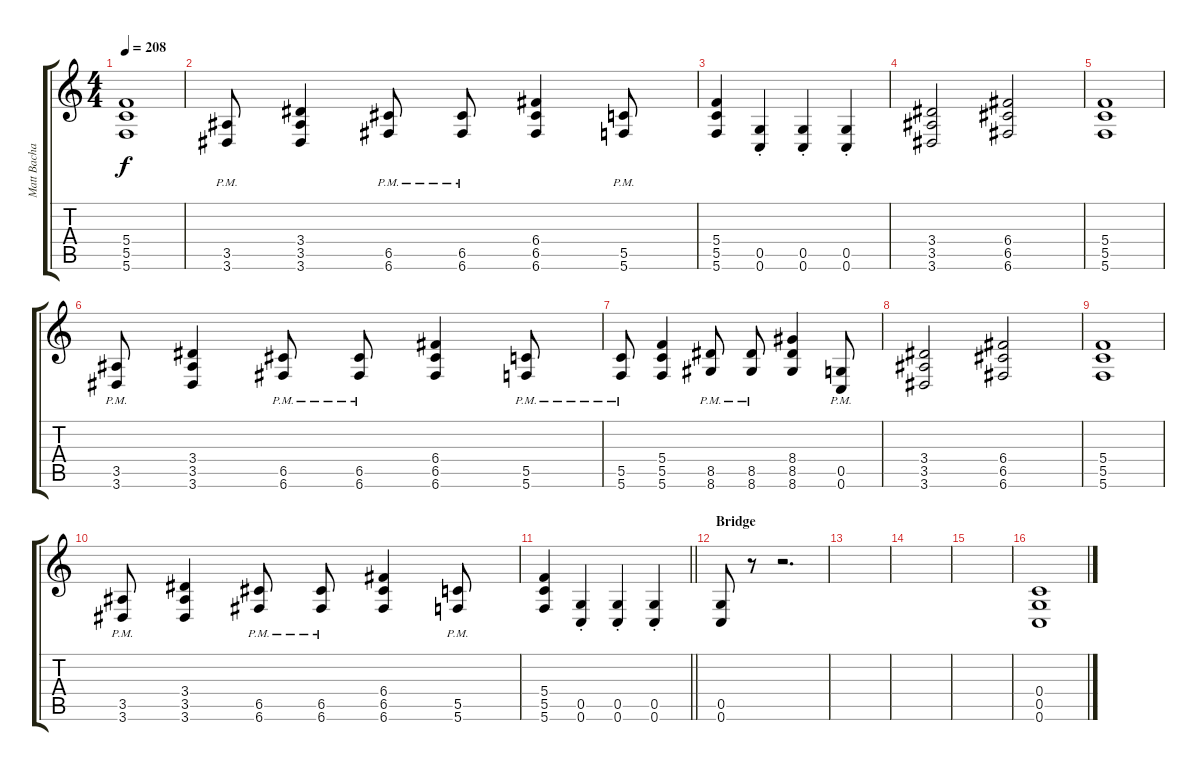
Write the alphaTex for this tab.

\track ("Matt Bachand" "Matt Bacha") {instrument distortionguitar}
\staff {score tabs}
\tuning (D4 A3 F3 C3 G2 C2) {hide}
\ts (4 4)
\tempo 208
\clef g2
\ks c
(5.4 5.5 5.6).1{dy f} |
(3.5{pm} 3.6{pm}).8 (3.4 3.5 3.6).4 (6.5{pm} 6.6{pm}).8 (6.5{pm} 6.6{pm}).8 (6.4 6.5 6.6).4 (5.5{pm} 5.6{pm}).8 |
(5.4 5.5 5.6).4 (0.5{st} 0.6{st}).4 (0.5{st} 0.6{st}).4 (0.5{st} 0.6{st}).4 |
(3.4 3.5 3.6).2 (6.4 6.5 6.6).2 |
(5.4 5.5 5.6).1 |
(3.5{pm} 3.6{pm}).8 (3.4 3.5 3.6).4 (6.5{pm} 6.6{pm}).8 (6.5{pm} 6.6{pm}).8 (6.4 6.5 6.6).4 (5.5{pm} 5.6{pm}).8 |
(5.5{pm} 5.6{pm}).8 (5.4 5.5 5.6).4 (8.5{pm} 8.6{pm}).8 (8.5{pm} 8.6{pm}).8 (8.4 8.5 8.6).4 (0.5{pm} 0.6{pm}).8 |
(3.4 3.5 3.6).2 (6.4 6.5 6.6).2 |
(5.4 5.5 5.6).1 |
(3.5{pm} 3.6{pm}).8 (3.4 3.5 3.6).4 (6.5{pm} 6.6{pm}).8 (6.5{pm} 6.6{pm}).8 (6.4 6.5 6.6).4 (5.5{pm} 5.6{pm}).8 |
\barLineRight lightlight
(5.4 5.5 5.6).4 (0.5{st} 0.6{st}).4 (0.5{st} 0.6{st}).4 (0.5{st} 0.6{st}).4 |
\section ("" "Bridge")
(0.5 0.6).8 r.8 r.2{d} |
|
|
|
(0.4 0.5 0.6).1
